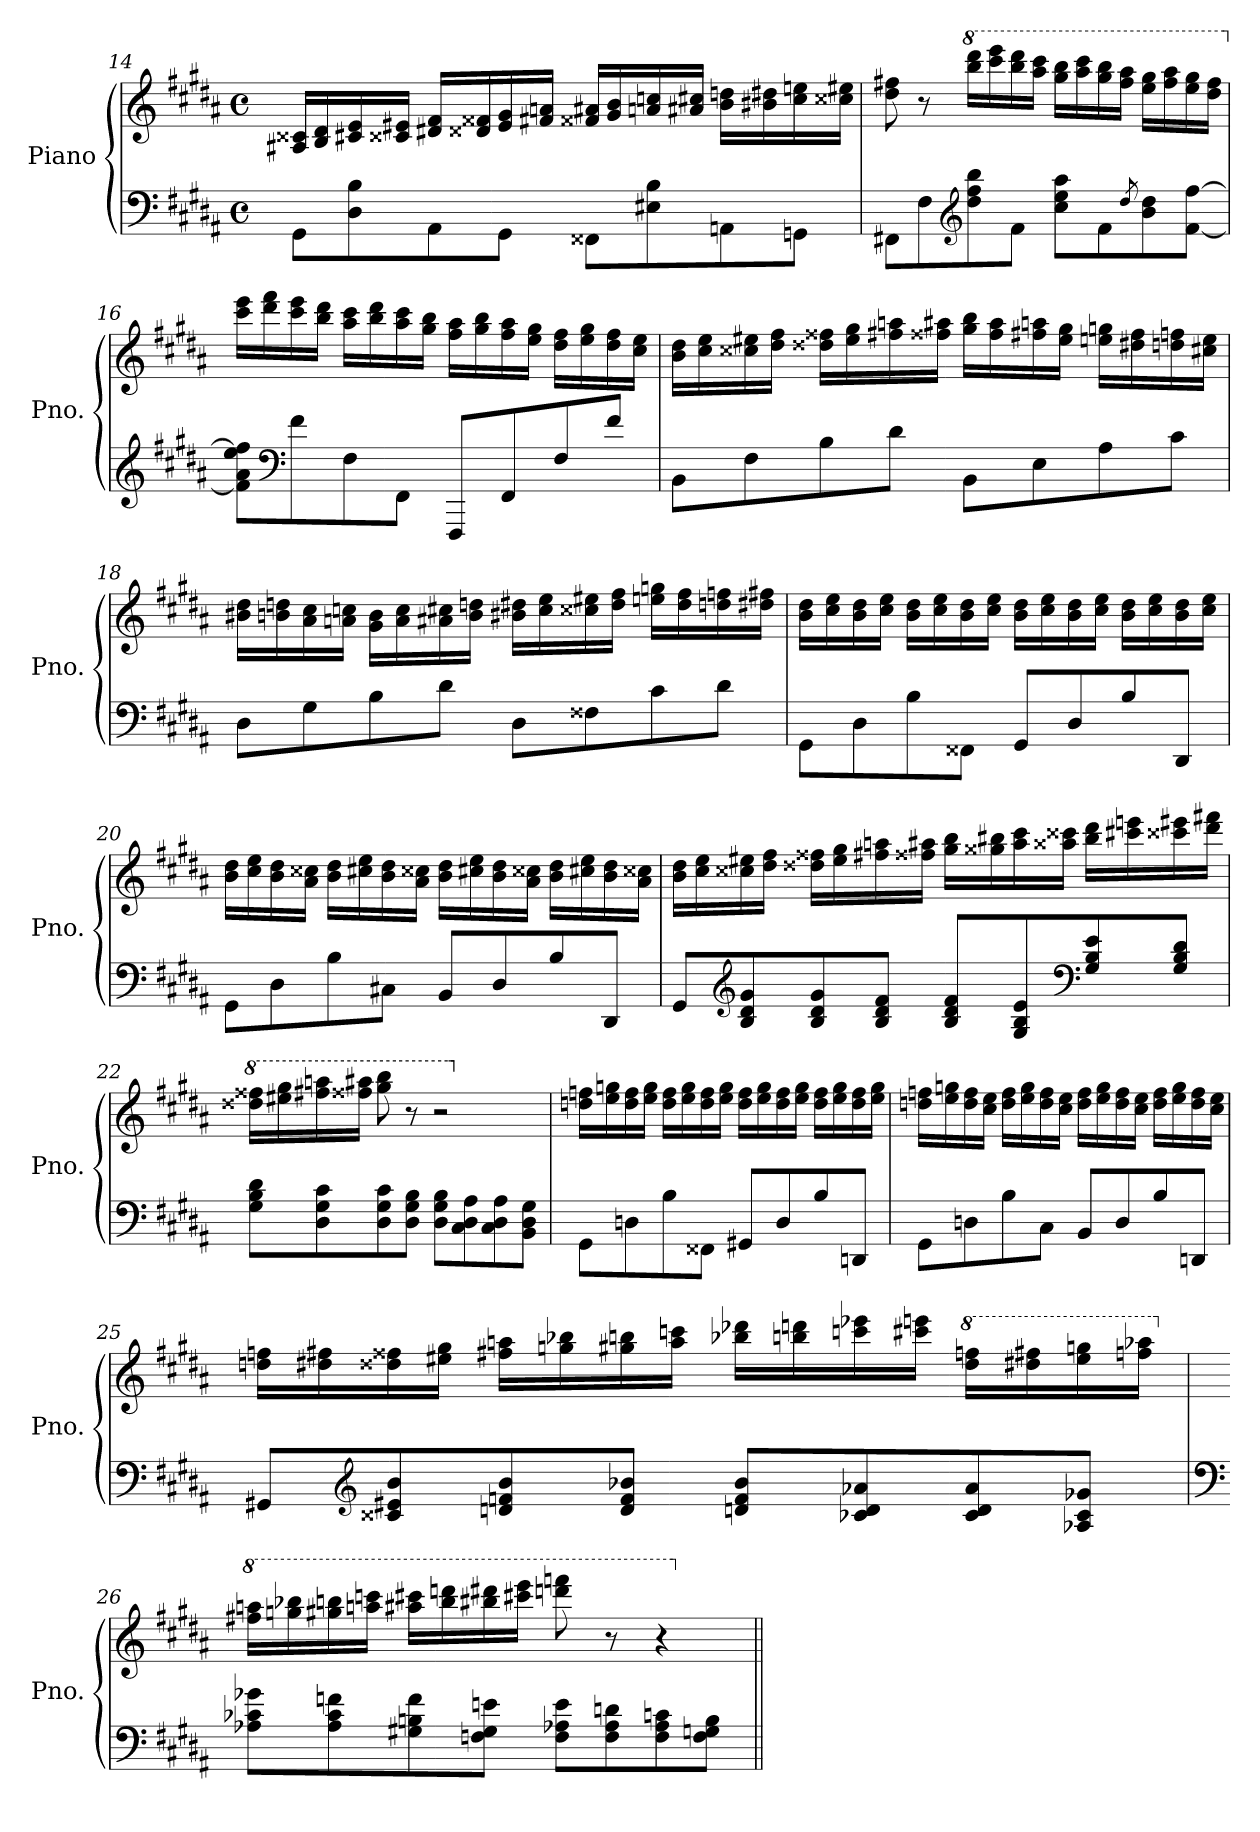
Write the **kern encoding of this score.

**kern	**kern
*part1	*part1
*staff2	*staff1
*I"Piano	*
*I'Pno.	*
!!LO:LB:g=z
*clefF4	*clefG2
*k[f#c#g#d#a#]	*k[f#c#g#d#a#]
*M4/4	*M4/4
*met(c)	*met(c)
=14	=14
8GG#\L	16A#X/ 16c##X/LL
.	16B/ 16d#/
8D#\ 8B\	16c#X/ 16e/
.	16c##X/ 16e#X/JJ
8AA#\	16d#X/ 16f#/LL
.	16d##X/ 16f##X/
8GG#\J	16e#/ 16g#/
.	16f#X/ 16an/JJ
8FF##X\L	16f##X/ 16a#X/LL
.	16g#/ 16b/
8E#X\ 8B\	16an/ 16ccn/
.	16a#X/ 16cc#X/JJ
8AAn\	16b\ 16ddn\LL
.	16b#X\ 16dd#X\
8GGn\J	16cc#\ 16een\
.	16cc##X\ 16ee#X\JJ
!!LO:LB:g=z
=15	=15
8FF#X\L	8dd#\ 8ff#X\
8F#\	8r
*clefG2	*
*	*8va
8dd#\ 8ff#\ 8bb\	16bbb\ 16dddd#\LL
.	16cccc#\ 16eeee\
8f#\J	16bbb\ 16dddd#\
.	16aaa#\ 16cccc#\JJ
8cc#\ 8ee\ 8aa#\L	16ggg#\ 16bbb\LL
.	16aaa#\ 16cccc#\
8f#\	16ggg#\ 16bbb\
.	16fff#\ 16aaa#\JJ
8qdd#/	.
8b\ 8dd#\	16eee\ 16ggg#\LL
.	16fff#\ 16aaa#\
[8f#\ [8ff#\J	16eee\ 16ggg#\
.	16ddd#\ 16fff#\JJ
=16	=16
*	*X8va
8f#\] 8a#\ 8ee\ 8ff#\]L	16ccc#\ 16eee\LL
.	16ddd#\ 16fff#\
*clefF4	*
8f#\	16ccc#\ 16eee\
.	16bb\ 16ddd#\JJ
8F#\	16aa#\ 16ccc#\LL
.	16bb\ 16ddd#\
8FF#\J	16aa#\ 16ccc#\
.	16gg#\ 16bb\JJ
8FFF#/L	16ff#\ 16aa#\LL
.	16gg#\ 16bb\
8FF#/	16ff#\ 16aa#\
.	16ee\ 16gg#\JJ
8F#/	16dd#\ 16ff#\LL
.	16ee\ 16gg#\
8f#/J	16dd#\ 16ff#\
.	16cc#\ 16ee\JJ
!!LO:LB:g=z
=17	=17
8BB\L	16b\ 16dd#\LL
.	16cc#\ 16ee\
8F#\	16cc##X\ 16ee#X\
.	16dd#\ 16ff#\JJ
8B\	16dd##X\ 16ff##X\LL
.	16ee#\ 16gg#\
8d#\J	16ff#X\ 16aan\
.	16ff##X\ 16aa#X\JJ
8BB\L	16gg#\ 16bb\LL
.	16ff##\ 16aa#\
8E\	16ff#X\ 16aan\
.	16ee#\ 16gg#\JJ
8A#\	16een\ 16ggn\LL
.	16dd#X\ 16ff#\
8c#\J	16ddn\ 16ffn\
.	16cc#X\ 16ee\JJ
!!LO:PB:g=z
=18	=18
8D#\L	16b#X\ 16dd#\LL
.	16bn\ 16ddn\
8G#\	16a#\ 16cc#\
.	16an\ 16ccn\JJ
8B\	16g#\ 16b\LL
.	16a\ 16cc\
8d#\J	16a#X\ 16cc#X\
.	16b\ 16ddn\JJ
8D#\L	16b#X\ 16dd#X\LL
.	16cc#\ 16ee\
8F##X\	16cc##X\ 16ee#X\
.	16dd#\ 16ff#\JJ
8c#\	16een\ 16ggn\LL
.	16dd#\ 16ff#\
8d#\J	16ddn\ 16ffn\
.	16dd#X\ 16ff#X\JJ
=19	=19
8GG#\L	16b\ 16dd#\LL
.	16cc#\ 16ee\
8D#\	16b\ 16dd#\
.	16cc#\ 16ee\JJ
8B\	16b\ 16dd#\LL
.	16cc#\ 16ee\
8FF##X\J	16b\ 16dd#\
.	16cc#\ 16ee\JJ
8GG#/L	16b\ 16dd#\LL
.	16cc#\ 16ee\
8D#/	16b\ 16dd#\
.	16cc#\ 16ee\JJ
8B/	16b\ 16dd#\LL
.	16cc#\ 16ee\
8DD#/J	16b\ 16dd#\
.	16cc#\ 16ee\JJ
!!LO:LB:g=z
=20	=20
8GG#\L	16b\ 16dd#\LL
.	16cc#\ 16ee\
8D#\	16b\ 16dd#\
.	16a#\ 16cc##X\JJ
8B\	16b\ 16dd#\LL
.	16cc#X\ 16ee\
8C#X\J	16b\ 16dd#\
.	16a#\ 16cc##X\JJ
8BB/L	16b\ 16dd#\LL
.	16cc#X\ 16ee\
8D#/	16b\ 16dd#\
.	16a#\ 16cc##X\JJ
8B/	16b\ 16dd#\LL
.	16cc#X\ 16ee\
8DD#/J	16b\ 16dd#\
.	16a#\ 16cc##X\JJ
!!LO:LB:g=z
=21	=21
8GG#/L	16b\ 16dd#\LL
.	16cc#\ 16ee\
*clefG2	*
8B/ 8d#/ 8g#/	16cc##X\ 16ee#X\
.	16dd#\ 16ff#\JJ
8B/ 8d#/ 8g#/	16dd##X\ 16ff##X\LL
.	16ee#\ 16gg#\
8B/ 8d#/ 8f#/J	16ff#X\ 16aan\
.	16ff##X\ 16aa#X\JJ
8B/ 8d#/ 8f#/L	16gg#\ 16bb\LL
.	16gg##X\ 16bb#X\
8G#/ 8B/ 8e/	16aa#\ 16ccc#\
.	16aa##X\ 16ccc##X\JJ
*clefF4	*
8G#/ 8B/ 8e/	16bb#\ 16ddd#\LL
.	16ccc#X\ 16eeen\
8G#/ 8B/ 8d#/J	16ccc##X\ 16eee#X\
.	16ddd#\ 16fff#X\JJ
!!LO:LB:g=z
=22	=22
*	*8va
8G#\ 8B\ 8d#\L	16ddd##X\ 16fff##X\LL
.	16eee#X\ 16ggg#\
8D#\ 8G#\ 8c#\	16fff#X\ 16aaan\
.	16fff##X\ 16aaa#X\JJ
8D#\ 8G#\ 8c#\	8ggg#\ 8bbb\
8D#\ 8G#\ 8B\J	8r
8D#\ 8G#\ 8B\L	2r
8C#\ 8D#\ 8A#\	.
8C#\ 8D#\ 8A#\	.
8BB\ 8D#\ 8G#\J	.
=23	=23
*	*X8va
8GG#\L	16ddn\ 16ffn\LL
.	16ee\ 16ggn\
8Dn\	16dd\ 16ff\
.	16ee\ 16gg\JJ
8B\	16dd\ 16ff\LL
.	16ee\ 16gg\
8FF##X\J	16dd\ 16ff\
.	16ee\ 16gg\JJ
8GG#X/L	16dd\ 16ff\LL
.	16ee\ 16gg\
8D/	16dd\ 16ff\
.	16ee\ 16gg\JJ
8B/	16dd\ 16ff\LL
.	16ee\ 16gg\
8DDn/J	16dd\ 16ff\
.	16ee\ 16gg\JJ
!!LO:LB:g=z
=24	=24
8GG#\L	16ddn\ 16ffn\LL
.	16ee\ 16ggn\
8Dn\	16dd\ 16ff\
.	16cc#\ 16ee\JJ
8B\	16dd\ 16ff\LL
.	16ee\ 16gg\
8C#\J	16dd\ 16ff\
.	16cc#\ 16ee\JJ
8BB/L	16dd\ 16ff\LL
.	16ee\ 16gg\
8D/	16dd\ 16ff\
.	16cc#\ 16ee\JJ
8B/	16dd\ 16ff\LL
.	16ee\ 16gg\
8DDn/J	16dd\ 16ff\
.	16cc#\ 16ee\JJ
!!LO:LB:g=z
=25	=25
8GG#X/L	16ddn\ 16ffn\LL
.	16dd#X\ 16ff#X\
*clefG2	*
8c##X/ 8e#X/ 8b/	16dd##X\ 16ff##X\
.	16ee#X\ 16gg#\JJ
8dn/ 8fn/ 8b/	16ff#X\ 16aan\LL
.	16ggn\ 16bb-X\
8d/ 8f/ 8b-X/J	16gg#X\ 16bbn\
.	16aa\ 16cccn\JJ
8dn/ 8f/ 8b-/L	16bb-X\ 16ddd-X\LL
.	16bbn\ 16dddn\
8c-X/ 8d/ 8a-X/	16cccn\ 16eee-X\
.	16ccc#X\ 16eeen\JJ
*	*8va
8c-/ 8d/ 8a-/	16ddd##\ 16fffn\LL
.	16ddd#X\ 16fff#X\
8A-X/ 8c-/ 8g-X/J	16eee#\ 16gggn\
.	16fffn\ 16aaa-X\JJ
!!LO:PB:g=z
=26	=26
*clefF4	*
*	*X8va
*	*8va
8A-X\ 8c-X\ 8g-X\L	16fff#X\ 16aaan\LL
.	16gggn\ 16bbb-X\
8A-\ 8c-\ 8fn\	16ggg#X\ 16bbbn\
.	16aaan\ 16ccccn\JJ
8G#X\ 8Bn\ 8f\	16aaa#X\ 16cccc#X\LL
.	16bbb\ 16ddddn\
8Fn\ 8G#\ 8en\J	16bbb#X\ 16dddd#X\
.	16cccc#X\ 16eeee\JJ
8F\ 8A-X\ 8e\L	8ddddn\ 8ffffn\
8F\ 8A-\ 8dn\	8r
8F\ 8A-\ 8cn\	4r
8F\ 8Gn\ 8B\J	.
*	*X8va
=||	=||
*-	*-
